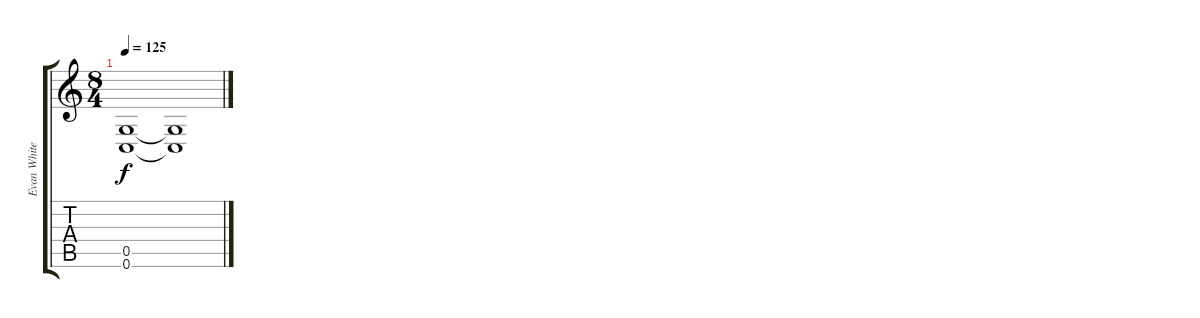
\track ("Evan White Gtr.2" "Evan White") {instrument distortionguitar}
\staff {score tabs}
\tuning (D4 A3 F3 C3 G2 C2) {hide}
\ts (8 4)
\tempo 125
\clef g2
\ks c
(0.5{t} 0.6{t}).1{dy f} (0.5{t} 0.6{t}).1
